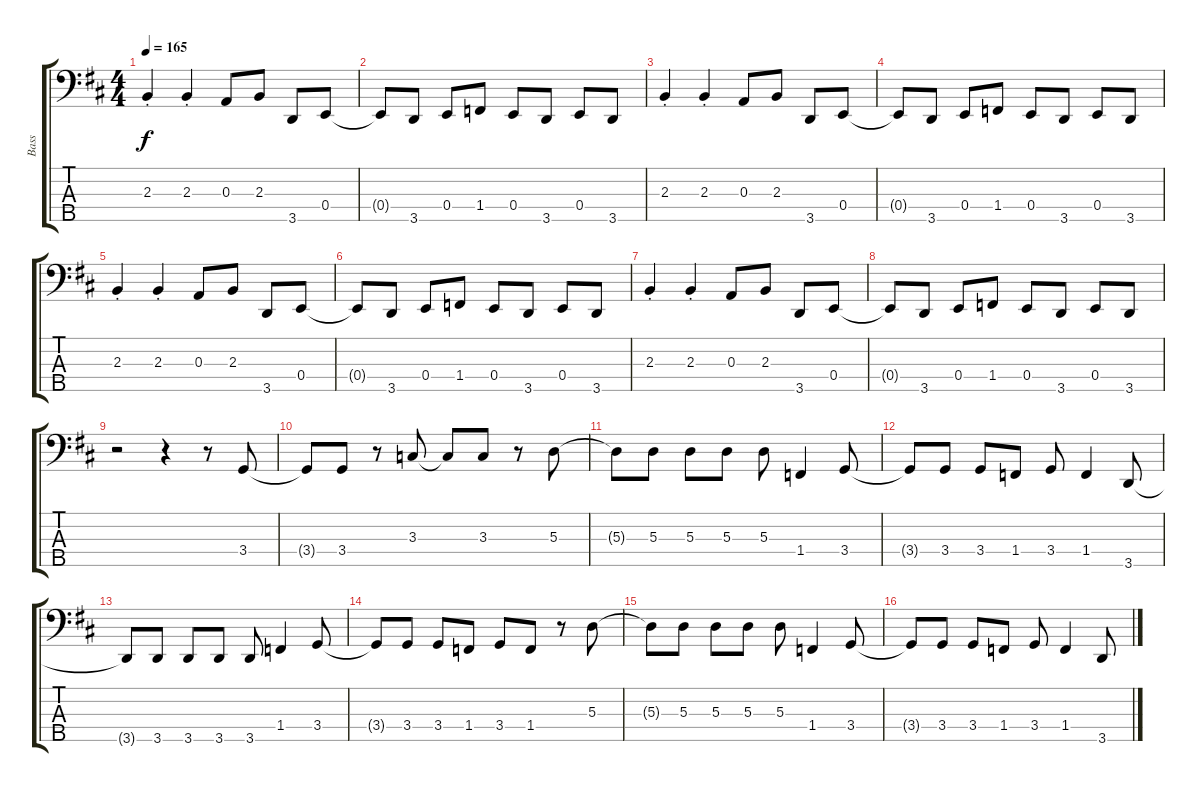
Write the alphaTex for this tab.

\track ("Bass" "Bass") {instrument electricbassfinger}
\staff {score tabs}
\tuning (G2 D2 A1 E1 B0) {hide}
\ts (4 4)
\tempo 165
\clef f4
\ks d
2.3{st}.4{dy f} 2.3{st}.4 0.3.8 2.3.8 3.5.8 0.4.8 |
0.4{t}.8 3.5.8 0.4.8 1.4.8 0.4.8 3.5.8 0.4.8 3.5.8 |
2.3{st}.4 2.3{st}.4 0.3.8 2.3.8 3.5.8 0.4.8 |
0.4{t}.8 3.5.8 0.4.8 1.4.8 0.4.8 3.5.8 0.4.8 3.5.8 |
2.3{st}.4 2.3{st}.4 0.3.8 2.3.8 3.5.8 0.4.8 |
0.4{t}.8 3.5.8 0.4.8 1.4.8 0.4.8 3.5.8 0.4.8 3.5.8 |
2.3{st}.4 2.3{st}.4 0.3.8 2.3.8 3.5.8 0.4.8 |
0.4{t}.8 3.5.8 0.4.8 1.4.8 0.4.8 3.5.8 0.4.8 3.5.8 |
r.2 r.4 r.8 3.4.8 |
3.4{t}.8 3.4.8 r.8 3.3.8 3.3{t}.8 3.3.8 r.8 5.3.8 |
5.3{t}.8 5.3.8 5.3.8 5.3.8 5.3.8 1.4.4 3.4.8 |
3.4{t}.8 3.4.8 3.4.8 1.4.8 3.4.8 1.4.4 3.5.8 |
3.5{t}.8 3.5.8 3.5.8 3.5.8 3.5.8 1.4.4 3.4.8 |
3.4{t}.8 3.4.8 3.4.8 1.4.8 3.4.8 1.4.8 r.8 5.3.8 |
5.3{t}.8 5.3.8 5.3.8 5.3.8 5.3.8 1.4.4 3.4.8 |
3.4{t}.8 3.4.8 3.4.8 1.4.8 3.4.8 1.4.4 3.5.8
